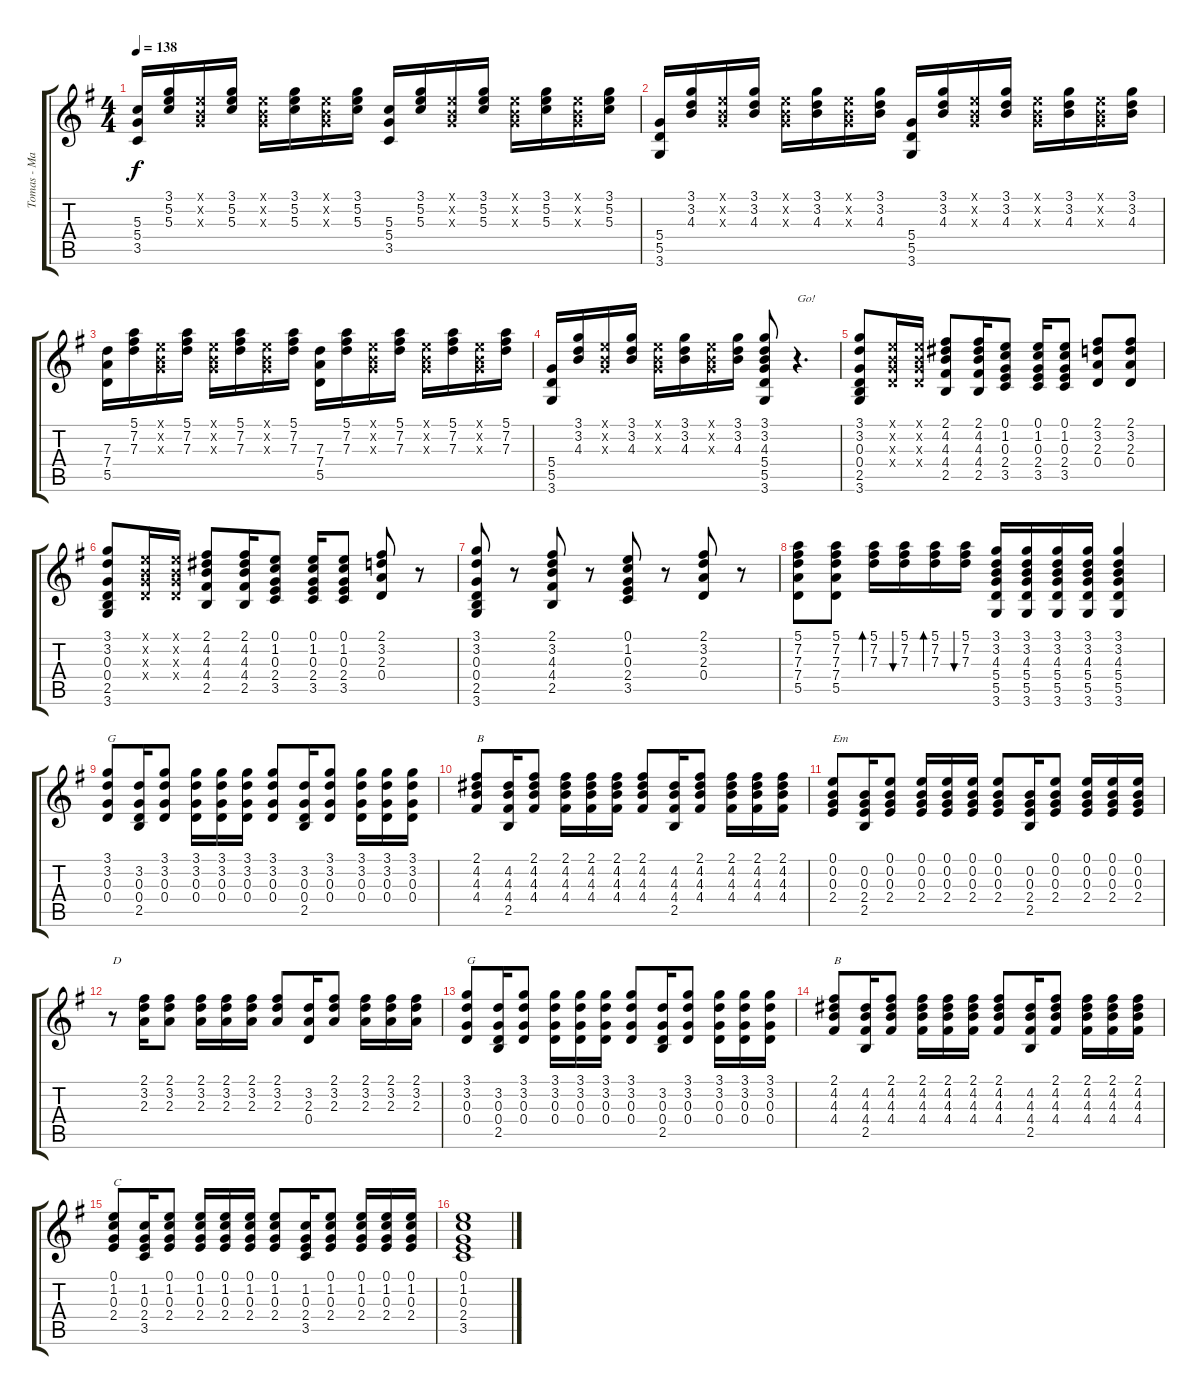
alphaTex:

\track ("Tomas - Main Guitar" "Tomas - Ma") {instrument electricguitarclean}
\staff {score tabs}
\tuning (E4 B3 G3 D3 A2 E2) {hide}
\ts (4 4)
\tempo 138
\clef g2
\ks g
(5.3 5.4 3.5).16{dy f} (3.1 5.2 5.3).16 (0.1{x} 0.2{x} 0.3{x}).16 (3.1 5.2 5.3).16 (0.1{x} 0.2{x} 0.3{x}).16 (3.1 5.2 5.3).16 (0.1{x} 0.2{x} 0.3{x}).16 (3.1 5.2 5.3).16 (5.3 5.4 3.5).16 (3.1 5.2 5.3).16 (0.1{x} 0.2{x} 0.3{x}).16 (3.1 5.2 5.3).16 (0.1{x} 0.2{x} 0.3{x}).16 (3.1 5.2 5.3).16 (0.1{x} 0.2{x} 0.3{x}).16 (3.1 5.2 5.3).16 |
(5.4 5.5 3.6).16 (3.1 3.2 4.3).16 (0.1{x} 0.2{x} 0.3{x}).16 (3.1 3.2 4.3).16 (0.1{x} 0.2{x} 0.3{x}).16 (3.1 3.2 4.3).16 (0.1{x} 0.2{x} 0.3{x}).16 (3.1 3.2 4.3).16 (5.4 5.5 3.6).16 (3.1 3.2 4.3).16 (0.1{x} 0.2{x} 0.3{x}).16 (3.1 3.2 4.3).16 (0.1{x} 0.2{x} 0.3{x}).16 (3.1 3.2 4.3).16 (0.1{x} 0.2{x} 0.3{x}).16 (3.1 3.2 4.3).16 |
(7.3 7.4 5.5).16 (5.1 7.2 7.3).16 (0.1{x} 0.2{x} 0.3{x}).16 (5.1 7.2 7.3).16 (0.1{x} 0.2{x} 0.3{x}).16 (5.1 7.2 7.3).16 (0.1{x} 0.2{x} 0.3{x}).16 (5.1 7.2 7.3).16 (7.3 7.4 5.5).16 (5.1 7.2 7.3).16 (0.1{x} 0.2{x} 0.3{x}).16 (5.1 7.2 7.3).16 (0.1{x} 0.2{x} 0.3{x}).16 (5.1 7.2 7.3).16 (0.1{x} 0.2{x} 0.3{x}).16 (5.1 7.2 7.3).16 |
(5.4 5.5 3.6).16 (3.1 3.2 4.3).16 (0.1{x} 0.2{x} 0.3{x}).16 (3.1 3.2 4.3).16 (0.1{x} 0.2{x} 0.3{x}).16 (3.1 3.2 4.3).16 (0.1{x} 0.2{x} 0.3{x}).16 (3.1 3.2 4.3).16 (3.1 3.2 4.3 5.4 5.5 3.6).8 r.4{d txt "Go!"} |
(3.1 3.2 0.3 0.4 2.5 3.6).8 (0.1{x} 0.2{x} 0.3{x} 0.4{x}).16 (0.1{x} 0.2{x} 0.3{x} 0.4{x}).16 (2.1 4.2 4.3 4.4 2.5).8 (2.1 4.2 4.3 4.4 2.5).16 (0.1 1.2 0.3 2.4 3.5).8 (0.1 1.2 0.3 2.4 3.5).16 (0.1 1.2 0.3 2.4 3.5).8 (2.1 3.2 2.3 0.4).8 (2.1 3.2 2.3 0.4).8 |
(3.1 3.2 0.3 0.4 2.5 3.6).8 (0.1{x} 0.2{x} 0.3{x} 0.4{x}).16 (0.1{x} 0.2{x} 0.3{x} 0.4{x}).16 (2.1 4.2 4.3 4.4 2.5).8 (2.1 4.2 4.3 4.4 2.5).16 (0.1 1.2 0.3 2.4 3.5).8 (0.1 1.2 0.3 2.4 3.5).16 (0.1 1.2 0.3 2.4 3.5).8 (2.1 3.2 2.3 0.4).8 r.8 |
(3.1 3.2 0.3 0.4 2.5 3.6).8 r.8 (2.1 3.2 4.3 4.4 2.5).8 r.8 (0.1 1.2 0.3 2.4 3.5).8 r.8 (2.1 3.2 2.3 0.4).8 r.8 |
(5.1 7.2 7.3 7.4 5.5).8 (5.1 7.2 7.3 7.4 5.5).8 (5.1 7.2 7.3).16{bd 60} (5.1 7.2 7.3).16{bu 60} (5.1 7.2 7.3).16{bd 60} (5.1 7.2 7.3).16{bu 60} (3.1 3.2 4.3 5.4 5.5 3.6).16 (3.1 3.2 4.3 5.4 5.5 3.6).16 (3.1 3.2 4.3 5.4 5.5 3.6).16 (3.1 3.2 4.3 5.4 5.5 3.6).16 (3.1 3.2 4.3 5.4 5.5 3.6).4 |
(3.1 3.2 0.3 0.4).8{txt "G"} (3.2 0.3 0.4 2.5).16 (3.1 3.2 0.3 0.4).8 (3.1 3.2 0.3 0.4).16 (3.1 3.2 0.3 0.4).16 (3.1 3.2 0.3 0.4).16 (3.1 3.2 0.3 0.4).8 (3.2 0.3 0.4 2.5).16 (3.1 3.2 0.3 0.4).8 (3.1 3.2 0.3 0.4).16 (3.1 3.2 0.3 0.4).16 (3.1 3.2 0.3 0.4).16 |
(2.1 4.2 4.3 4.4).8{txt "B"} (4.2 4.3 4.4 2.5).16 (2.1 4.2 4.3 4.4).8 (2.1 4.2 4.3 4.4).16 (2.1 4.2 4.3 4.4).16 (2.1 4.2 4.3 4.4).16 (2.1 4.2 4.3 4.4).8 (4.2 4.3 4.4 2.5).16 (2.1 4.2 4.3 4.4).8 (2.1 4.2 4.3 4.4).16 (2.1 4.2 4.3 4.4).16 (2.1 4.2 4.3 4.4).16 |
(0.1 0.2 0.3 2.4).8{txt "Em"} (0.2 0.3 2.4 2.5).16 (0.1 0.2 0.3 2.4).8 (0.1 0.2 0.3 2.4).16 (0.1 0.2 0.3 2.4).16 (0.1 0.2 0.3 2.4).16 (0.1 0.2 0.3 2.4).8 (0.2 0.3 2.4 2.5).16 (0.1 0.2 0.3 2.4).8 (0.1 0.2 0.3 2.4).16 (0.1 0.2 0.3 2.4).16 (0.1 0.2 0.3 2.4).16 |
r.8{txt "D"} (2.1 3.2 2.3).16 (2.1 3.2 2.3).8 (2.1 3.2 2.3).16 (2.1 3.2 2.3).16 (2.1 3.2 2.3).16 (2.1 3.2 2.3).8 (3.2 2.3 0.4).16 (2.1 3.2 2.3).8 (2.1 3.2 2.3).16 (2.1 3.2 2.3).16 (2.1 3.2 2.3).16 |
(3.1 3.2 0.3 0.4).8{txt "G"} (3.2 0.3 0.4 2.5).16 (3.1 3.2 0.3 0.4).8 (3.1 3.2 0.3 0.4).16 (3.1 3.2 0.3 0.4).16 (3.1 3.2 0.3 0.4).16 (3.1 3.2 0.3 0.4).8 (3.2 0.3 0.4 2.5).16 (3.1 3.2 0.3 0.4).8 (3.1 3.2 0.3 0.4).16 (3.1 3.2 0.3 0.4).16 (3.1 3.2 0.3 0.4).16 |
(2.1 4.2 4.3 4.4).8{txt "B"} (4.2 4.3 4.4 2.5).16 (2.1 4.2 4.3 4.4).8 (2.1 4.2 4.3 4.4).16 (2.1 4.2 4.3 4.4).16 (2.1 4.2 4.3 4.4).16 (2.1 4.2 4.3 4.4).8 (4.2 4.3 4.4 2.5).16 (2.1 4.2 4.3 4.4).8 (2.1 4.2 4.3 4.4).16 (2.1 4.2 4.3 4.4).16 (2.1 4.2 4.3 4.4).16 |
(0.1 1.2 0.3 2.4).8{txt "C"} (1.2 0.3 2.4 3.5).16 (0.1 1.2 0.3 2.4).8 (0.1 1.2 0.3 2.4).16 (0.1 1.2 0.3 2.4).16 (0.1 1.2 0.3 2.4).16 (0.1 1.2 0.3 2.4).8 (1.2 0.3 2.4 3.5).16 (0.1 1.2 0.3 2.4).8 (0.1 1.2 0.3 2.4).16 (0.1 1.2 0.3 2.4).16 (0.1 1.2 0.3 2.4).16 |
(0.1 1.2 0.3 2.4 3.5).1
